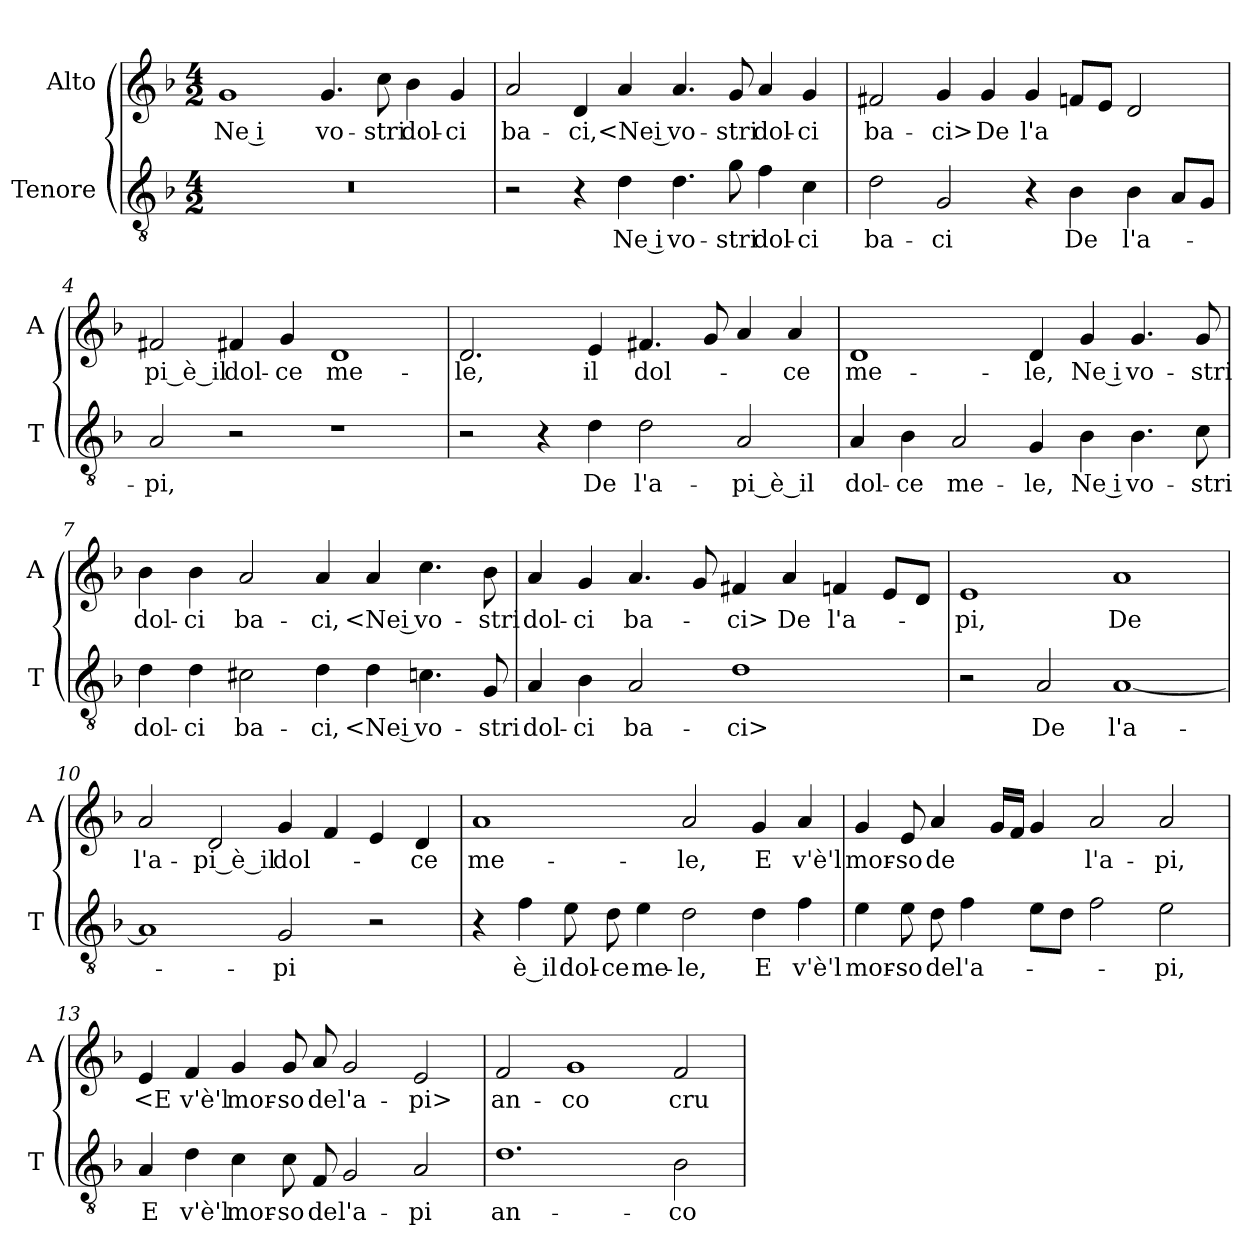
**kern	**text	**kern	**text
*part2	*part2	*part1	*part1
*staff2	*staff2	*staff1	*staff1
*I"Tenore	*	*I"Alto	*
*I'T	*	*I'A	*
*clefGv2	*	*clefG2	*
*k[b-]	*	*k[b-]	*
*F:	*	*F:	*
*M4/2	*	*M4/2	*
=1	=1	=1	=1
0r	.	1g	Ne i
.	.	4.g	vo-
.	.	8cc	-stri
.	.	4b-	dol-
.	.	4g	-ci
=2	=2	=2	=2
2r	.	2a	ba-
4r	.	4d	-ci,
4d	Ne i	4a	<Ne i
4.d	vo-	4.a	vo-
8g	-stri	8g	-stri
4f	dol-	4a	dol-
4c	-ci	4g	-ci
=3	=3	=3	=3
2d	ba-	2f#X	ba-
2G	-ci	4g	-ci>
.	.	4g	De
4r	.	4g	l'a
4B-	De	8fnL	.
.	.	8eJ	.
4B-	l'a-	2d	.
8AL	.	.	.
8GJ	.	.	.
=4	=4	=4	=4
2A	-pi,	2f#X	pi_è_il
2r	.	4f#X	dol-
.	.	4g	-ce
1r	.	1d	me-
=5	=5	=5	=5
2r	.	2.d	-le,
4r	.	.	.
4d	De	4e	il
2d	l'a-	4.f#X	dol-
.	.	8g	.
2A	-pi_è_il	4a	.
.	.	4a	-ce
=6	=6	=6	=6
4A	dol-	1d	me-
4B-	-ce	.	.
2A	me-	.	.
4G	-le,	4d	-le,
4B-	Ne i	4g	Ne i
4.B-	vo-	4.g	vo-
8c	-stri	8g	-stri
=7	=7	=7	=7
4d	dol-	4b-	dol-
4d	-ci	4b-	-ci
2c#X	ba-	2a	ba-
4d	-ci,	4a	-ci,
4d	<Ne i	4a	<Ne i
4.cn	vo-	4.cc	vo-
8G	-stri	8b-	-stri
=8	=8	=8	=8
4A	dol-	4a	dol-
4B-	-ci	4g	-ci
2A	ba-	4.a	ba-
.	.	8g	.
1d	-ci>	4f#X	-ci>
.	.	4a	De
.	.	4fn	l'a-
.	.	8eL	.
.	.	8dJ	.
=9	=9	=9	=9
2r	.	1e	-pi,
2A	De	.	.
[1A	l'a-	1a	De
=10	=10	=10	=10
1A]	.	2a	l'a-
.	.	2d	-pi_è_il
2G	-pi	4g	dol-
.	.	4f	.
2r	.	4e	.
.	.	4d	-ce
=11	=11	=11	=11
4r	.	1a	me-
4f	è_il	.	.
8e	dol-	.	.
8d	-ce	.	.
4e	me-	.	.
2d	-le,	2a	-le,
4d	E	4g	E
4f	v'è'l	4a	v'è'l
=12	=12	=12	=12
4e	mor-	4g	mor-
8e	-so	8e	-so
8d	de	4a	de
4f	l'a-	.	.
.	.	16gLL	.
.	.	16fJJ	.
8eL	.	4g	.
8dJ	.	.	.
2f	.	2a	l'a-
2e	-pi,	2a	-pi,
=13	=13	=13	=13
4A	E	4e	<E
4d	v'è'l	4f	v'è'l
4c	mor-	4g	mor-
8c	-so	8g	-so
8F	de	8a	de
2G	l'a-	2g	l'a-
2A	-pi	2e	-pi>
=14	=14	=14	=14
1.d	an-	2f	an-
.	.	1g	-co
2B-	-co	2f	cru-
=	=	=	=
*-	*-	*-	*-
